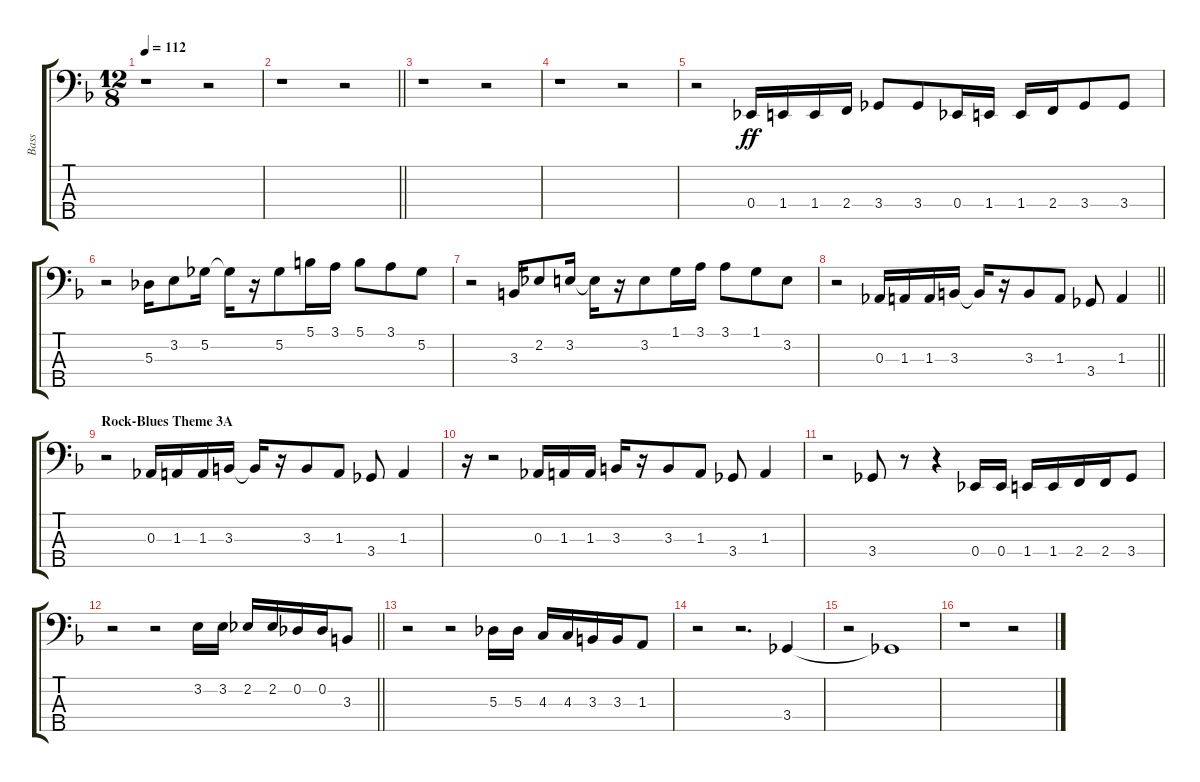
\track ("Bass" "Bass") {instrument electricbasspick}
\staff {score tabs}
\tuning (Gb2 Db2 Ab1 Eb1 Bb0) {hide}
\ts (12 8)
\tempo 112
\clef f4
\ks f
r.1{dy ff} r.2 |
\barLineRight lightlight
r.1 r.2 |
r.1 r.2 |
r.1 r.2 |
r.2 0.4.16 1.4.16 1.4.16 2.4.16 3.4.8 3.4.8 0.4.16 1.4.16 1.4.16 2.4.16 3.4.8 3.4.8 |
r.2 5.3.16 3.2.8 5.2.16 5.2{t}.16 r.16 5.2.8 5.1.16 3.1.16 5.1.8 3.1.8 5.2.8 |
r.2 3.3.16 2.2.8 3.2.16 3.2{t}.16 r.16 3.2.8 1.1.16 3.1.16 3.1.8 1.1.8 3.2.8 |
\barLineRight lightlight
r.2 0.3.16 1.3.16 1.3.16 3.3.16 3.3{t}.16 r.16 3.3.8 1.3.8 3.4.8 1.3.4 |
\section ("" "Rock-Blues Theme 3A")
r.2 0.3.16 1.3.16 1.3.16 3.3.16 3.3{t}.16 r.16 3.3.8 1.3.8 3.4.8 1.3.4 |
r.16 r.2 0.3.16 1.3.16 1.3.16 3.3.16 r.16 3.3.8 1.3.8 3.4.8 1.3.4 |
r.2 3.4.8 r.8 r.4 0.4.16 0.4.16 1.4.16 1.4.16 2.4.16 2.4.16 3.4.8 |
\barLineRight lightlight
r.2 r.2 3.2.16 3.2.16 2.2.16 2.2.16 0.2.16 0.2.16 3.3.8 |
r.2 r.2 5.3.16 5.3.16 4.3.16 4.3.16 3.3.16 3.3.16 1.3.8 |
r.2 r.2{d} 3.4.4 |
r.2 3.4{t}.1 |
r.1 r.2
